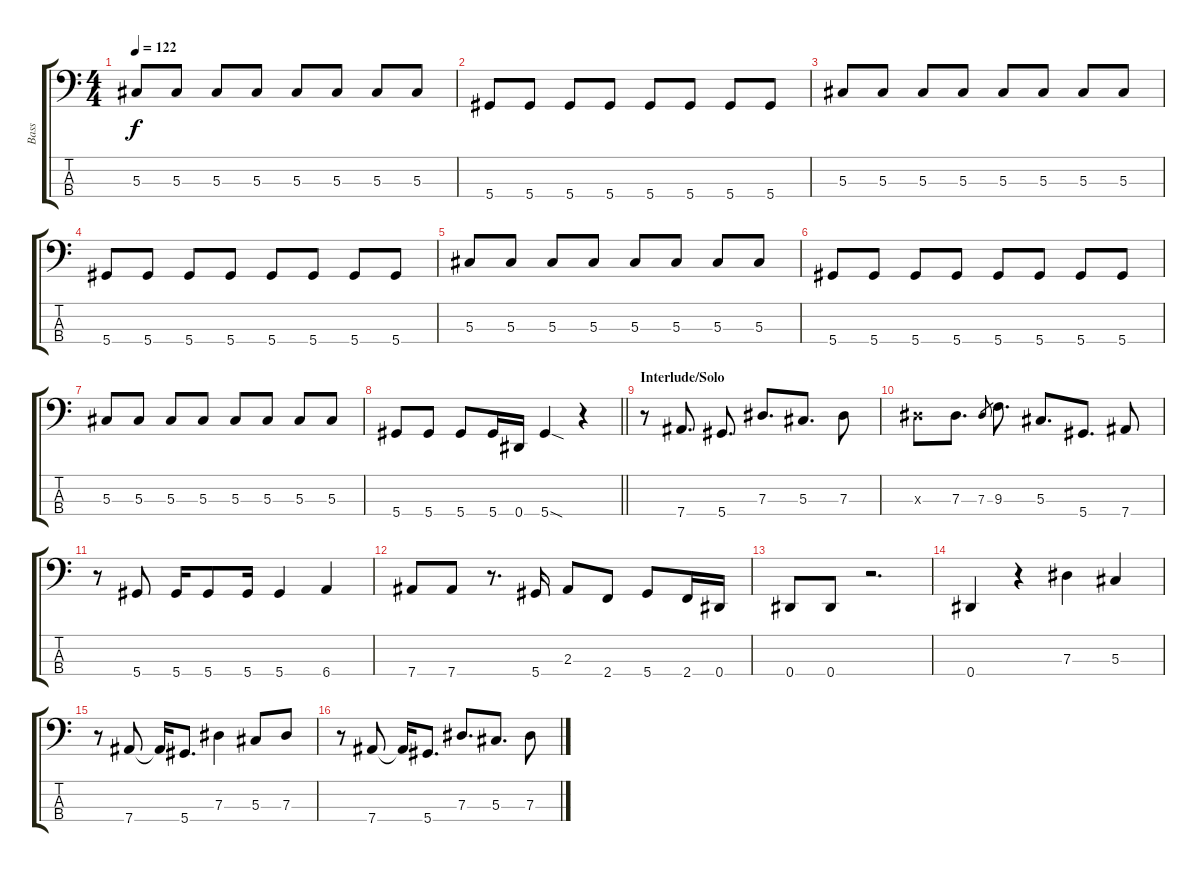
\track ("Bass" "Bass") {instrument electricbassfinger}
\staff {score tabs}
\tuning (Gb2 Db2 Ab1 Eb1) {hide}
\ts (4 4)
\tempo 122
\clef f4
\ks c
5.3.8{dy f} 5.3.8 5.3.8 5.3.8 5.3.8 5.3.8 5.3.8 5.3.8 |
5.4.8 5.4.8 5.4.8 5.4.8 5.4.8 5.4.8 5.4.8 5.4.8 |
5.3.8 5.3.8 5.3.8 5.3.8 5.3.8 5.3.8 5.3.8 5.3.8 |
5.4.8 5.4.8 5.4.8 5.4.8 5.4.8 5.4.8 5.4.8 5.4.8 |
5.3.8 5.3.8 5.3.8 5.3.8 5.3.8 5.3.8 5.3.8 5.3.8 |
5.4.8 5.4.8 5.4.8 5.4.8 5.4.8 5.4.8 5.4.8 5.4.8 |
5.3.8 5.3.8 5.3.8 5.3.8 5.3.8 5.3.8 5.3.8 5.3.8 |
\barLineRight lightlight
5.4.8 5.4.8 5.4.8 5.4.16 0.4.16 5.4{sod}.4 r.4 |
\section ("" "Interlude/Solo")
r.8 7.4.8{d} 5.4.8{d} 7.3.8{d} 5.3.8{d} 7.3.8 |
7.3{x}.8 7.3.8{d} 7.3.8{gr} 9.3.8{d} 5.3.8{d} 5.4.8{d} 7.4.8 |
r.8 5.4.8 5.4.16 5.4.8 5.4.16 5.4.4 6.4.4 |
7.4.8 7.4.8 r.8{d} 5.4.16 2.3.8 2.4.8 5.4.8 2.4.16 0.4.16 |
0.4.8 0.4.8 r.2{d} |
0.4.4 r.4 7.3.4 5.3.4 |
r.8 7.4.8 7.4{t}.16 5.4.8{d} 7.3.4 5.3.8 7.3.8 |
r.8 7.4.8 7.4{t}.16 5.4.8{d} 7.3.8{d} 5.3.8{d} 7.3.8
